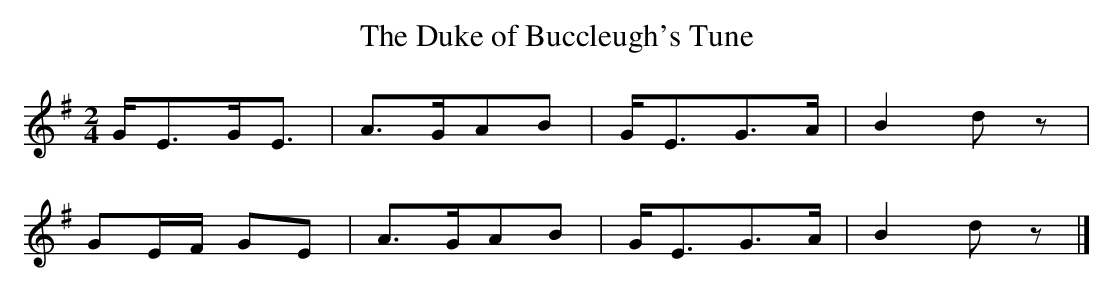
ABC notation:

X:1
T:Duke of Buccleugh's Tune, The
M:2/4
L:1/8
K:G
G<EG<E|A>GAB|G<EG>A|B2 d z|
GE/F/ GE|A>GAB|G<EG>A|B2 d z|]
